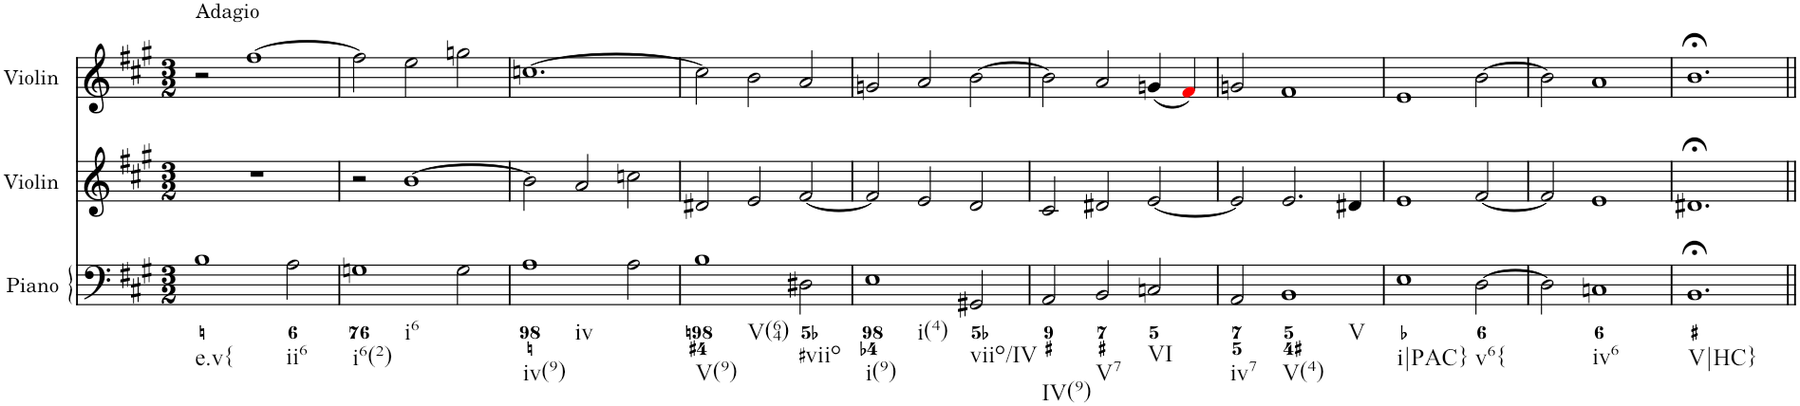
**kern	**kern	**kern
*part3	*part2	*part1
*staff3	*staff2	*staff1
*I"Piano	*I"Violin	*I"Violin
*I'Pno.	*I'Vln.	*I'Vln.
*clefF4	*clefG2	*clefG2
*k[f#c#g#]	*k[f#c#g#]	*k[f#c#g#]
*M3/2	*M3/2	*M3/2
=1	=1	=1
!	!	!LO:TX:a:t=Adagio
!LO:TX:b:t=e.v{	!	!
1B	1.r	2r
.	.	[1ff#
!LO:TX:b:t=ii6	!	!
2A\	.	.
=2	=2	=2
!LO:TX:b:t=i6(2)	!	!
!LO:TX:b:t=i6	!	!
1Gn	2r	2ff#\]
.	[1b	2ee\
2G\	.	2ggn\
=3	=3	=3
!LO:TX:b:t=iv(9)	!	!
!LO:TX:b:t=iv	!	!
1A	2b\]	[1.ccn
.	2a/	.
2A\	2ccn\	.
=4	=4	=4
!LO:TX:b:t=V(9)	!	!
!LO:TX:b:t=V(64)	!	!
1B	2d#X/	2cc\]
.	2e/	2b\
!LO:TX:b:t=#viio	!	!
2D#X\	[2f#/	2a/
=5	=5	=5
!LO:TX:b:t=i(9)	!	!
!LO:TX:b:t=i(4)	!	!
1E	2f#/]	2gn/
.	2e/	2a/
!LO:TX:b:t=viio/IV	!	!
2GG#X/	2d/	[2b\
=6	=6	=6
!LO:TX:b:t=IV(9)	!	!
2AA/	2c#/	2b\]
!LO:TX:b:t=V7	!	!
2BB/	2d#X/	2a/
!LO:TX:b:t=VI	!	!
2Cn/	[2e/	(4gn/
.	.	4f#i/)
=7	=7	=7
!LO:TX:b:t=iv7	!	!
2AA/	2e/]	2gn/
!LO:TX:b:t=V(4)	!	!
!LO:TX:b:t=V	!	!
1BB	2.e/	1f#
.	4d#X/	.
=8	=8	=8
!LO:TX:b:t=i|PAC}	!	!
1E	1e	1e
!LO:TX:b:t=v6{	!	!
[2D\	[2f#/	[2b\
=9	=9	=9
2D\]	2f#/]	2b\]
!LO:TX:b:t=iv6	!	!
1Cn	1e	1a
=10	=10	=10
!LO:TX:b:t=V|HC}	!	!
1.BB;<	1.d#X;<	1.b;<
=||	=||	=||
*-	*-	*-
